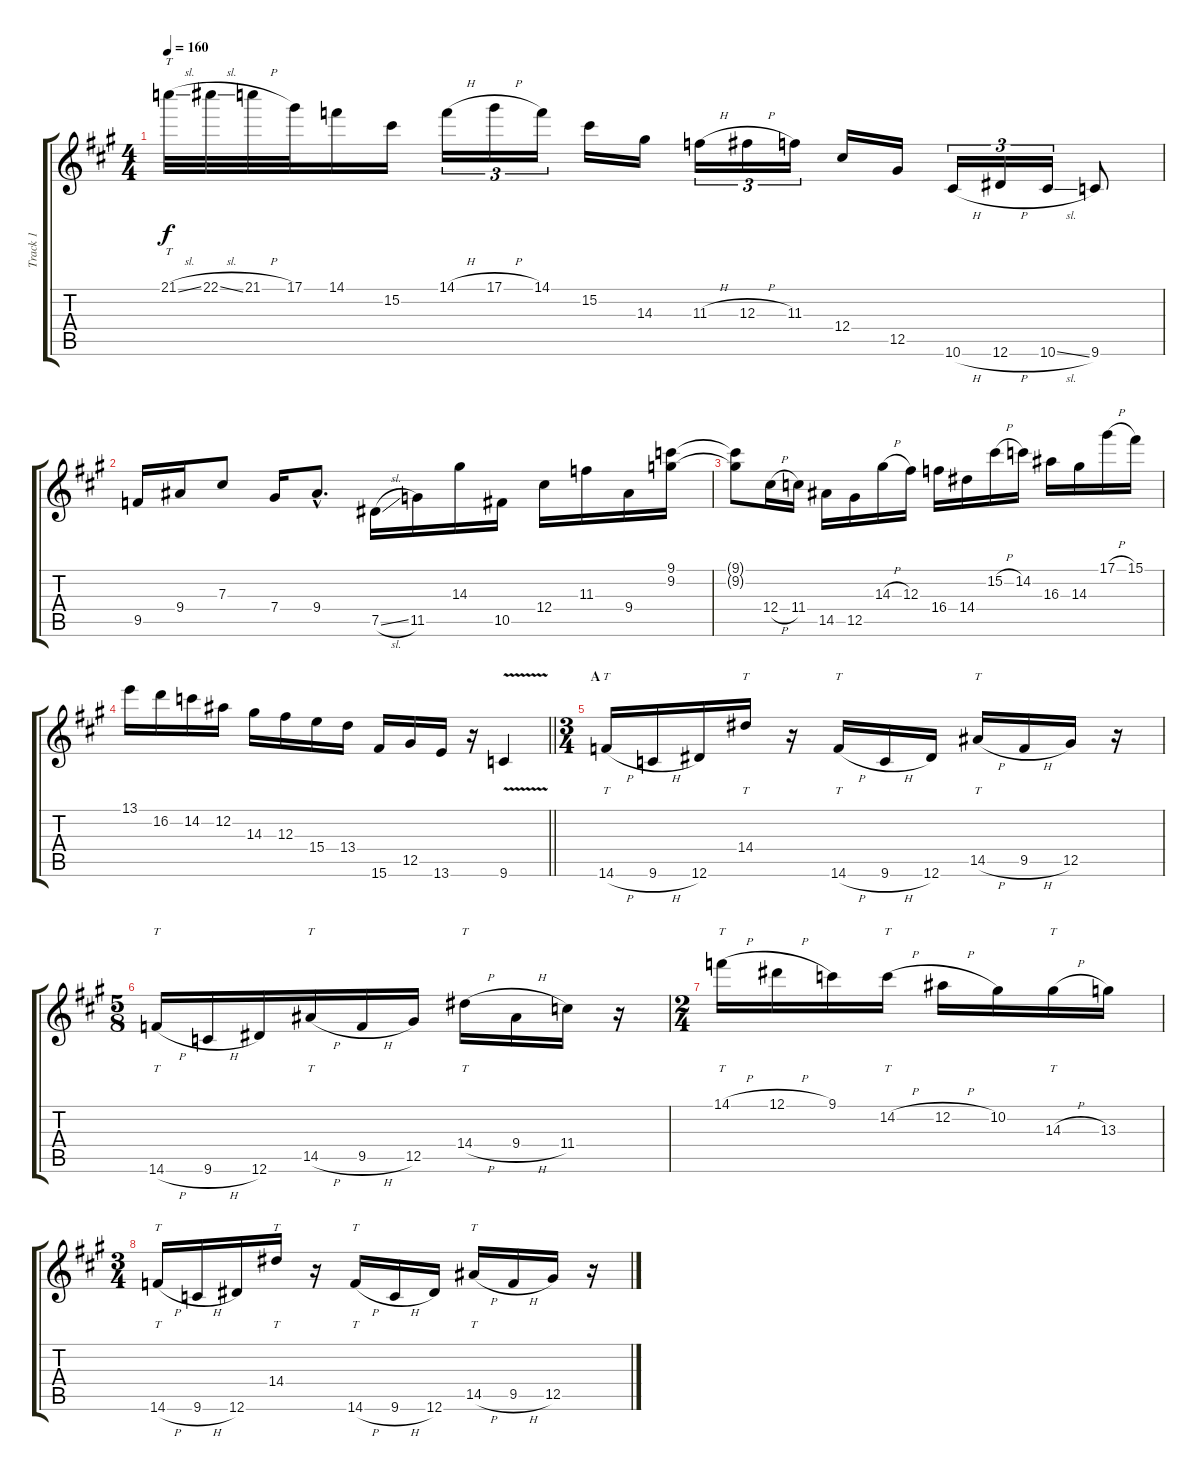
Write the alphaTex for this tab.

\track ("Track 1" "Track 1") {instrument distortionguitar}
\staff {score tabs}
\tuning (Eb4 Bb3 Gb3 Db3 Ab2 Eb2) {hide}
\ts (4 4)
\tempo 160
\clef g2
\ks f#minor
21.1{sl}.32{tt dy f} 22.1{sl}.32 21.1{h}.32 17.1.32 14.1.16 15.2.16 14.1{h}.16{tu (3 2)} 17.1{h}.16{tu (3 2)} 14.1.16{tu (3 2)} 15.2.16 14.3.16 11.3{h}.16{tu (3 2)} 12.3{h}.16{tu (3 2)} 11.3.16{tu (3 2)} 12.4.16 12.5.16 10.6{h}.16{tu (3 2)} 12.6{h}.16{tu (3 2)} 10.6{sl}.16{tu (3 2)} 9.6.8 |
9.5.16 9.4.16 7.3.8 7.4.16 9.4{hac}.8{d} 7.5{sl}.16 11.5.16 14.3.16 10.5.16 12.4.16 11.3.16 9.4.16 (9.1 9.2).16 |
(9.1{t} 9.2{t}).8 12.4{h}.16 11.4.16 14.5.16 12.5.16 14.3{h}.16 12.3.16 16.4.16 14.4.16 15.2{h}.16 14.2.16 16.3.16 14.3.16 17.1{h}.16 15.1.16 |
\barLineRight lightlight
13.1.16 16.2.16 14.2.16 12.2.16 14.3.16 12.3.16 15.4.16 13.4.16 15.6.16 12.5.16 13.6.16 r.16 9.6{v}.4 |
\ts (3 4)
\section ("" "A")
14.6{h}.16{tt instrument distortionguitar} 9.6{h}.16 12.6.16 14.4.16{tt} r.16 14.6{h}.16{tt} 9.6{h}.16 12.6.16 14.5{h}.16{tt} 9.5{h}.16 12.5.16 r.16 |
\ts (5 8)
14.6{h}.16{tt} 9.6{h}.16 12.6.16 14.5{h}.16{tt} 9.5{h}.16 12.5.16 14.4{h}.16{tt} 9.4{h}.16 11.4.16 r.16 |
\ts (2 4)
14.1{h}.16{tt} 12.1{h}.16 9.1.16 14.2{h}.16{tt} 12.2{h}.16 10.2.16 14.3{h}.16{tt} 13.3.16 |
\ts (3 4)
14.6{h}.16{tt} 9.6{h}.16 12.6.16 14.4.16{tt} r.16 14.6{h}.16{tt} 9.6{h}.16 12.6.16 14.5{h}.16{tt} 9.5{h}.16 12.5.16 r.16
